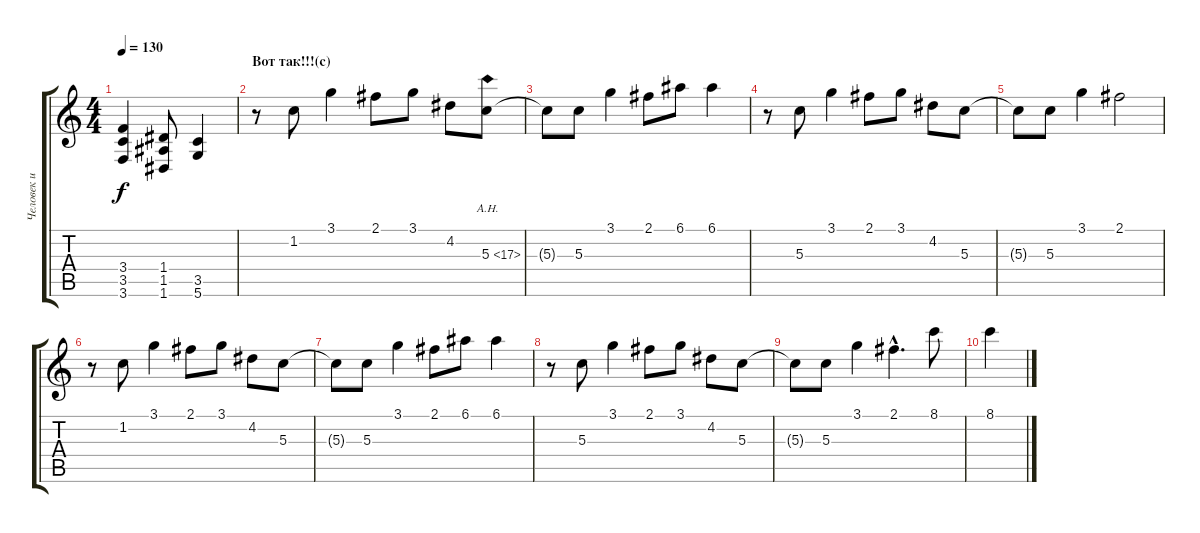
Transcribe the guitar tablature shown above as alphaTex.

\track ("Человек и Пароход" "Человек и ") {instrument distortionguitar}
\staff {score tabs}
\tuning (E4 B3 G3 D3 A2 D2) {hide}
\ts (4 4)
\tempo 130
\clef g2
\ks c
(3.4 3.5 3.6).4{dy f} (1.4 1.5 1.6).8 (3.5 5.6).4 |
\section ("" "Вот так!!!(с)")
r.8 1.2.8 3.1.4 2.1.8 3.1.8 4.2.8 5.3{ah 12}.8 |
5.3{t}.8 5.3.8 3.1.4 2.1.8 6.1.8 6.1.4 |
r.8 5.3.8 3.1.4 2.1.8 3.1.8 4.2.8 5.3.8 |
5.3{t}.8 5.3.8 3.1.4 2.1.2 |
r.8 1.2.8 3.1.4 2.1.8 3.1.8 4.2.8 5.3.8 |
5.3{t}.8 5.3.8 3.1.4 2.1.8 6.1.8 6.1.4 |
r.8 5.3.8 3.1.4 2.1.8 3.1.8 4.2.8 5.3.8 |
5.3{t}.8 5.3.8 3.1.4 2.1{hac}.4{d} 8.1.8 |
8.1.4
